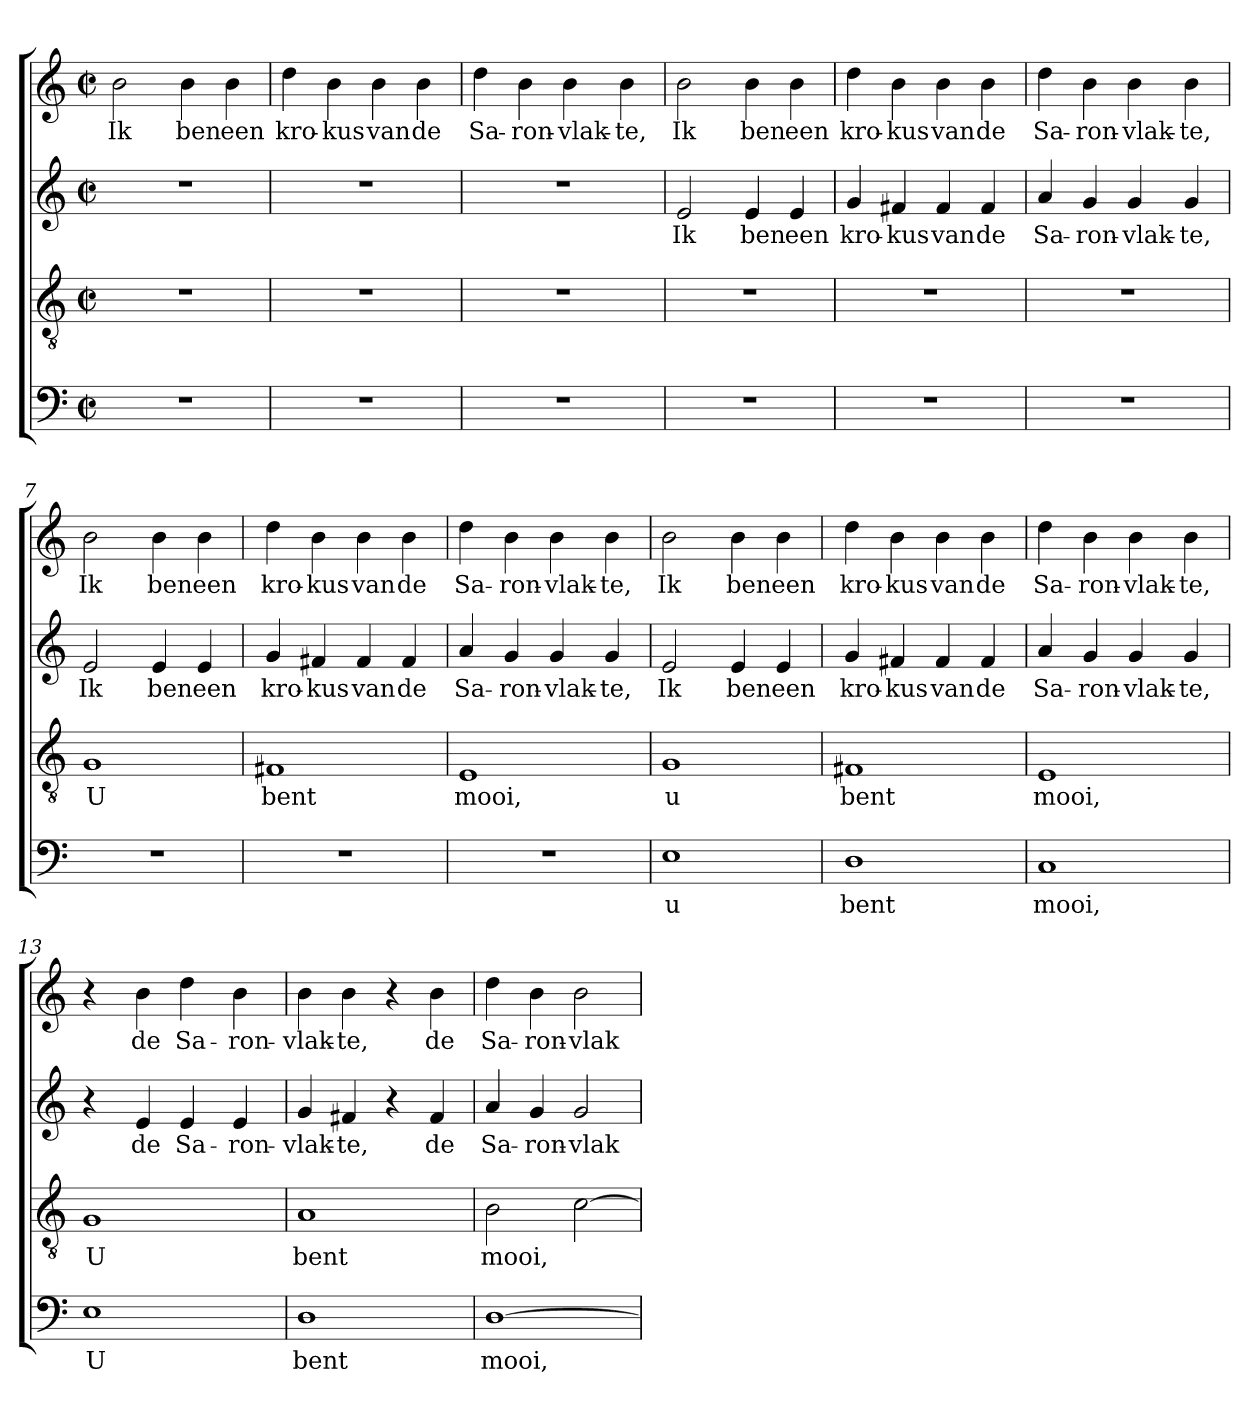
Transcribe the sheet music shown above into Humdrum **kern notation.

**kern	**text	**kern	**text	**kern	**text	**kern	**text
*part4	*part4	*part3	*part3	*part2	*part2	*part1	*part1
*staff4	*staff4	*staff3	*staff3	*staff2	*staff2	*staff1	*staff1
*clefF4	*	*clefGv2	*	*clefG2	*	*clefG2	*
*k[]	*	*k[]	*	*k[]	*	*k[]	*
*C:	*	*C:	*	*C:	*	*C:	*
*M2/2	*	*M2/2	*	*M2/2	*	*M2/2	*
*met(c|)	*	*met(c|)	*	*met(c|)	*	*met(c|)	*
=1	=1	=1	=1	=1	=1	=1	=1
1r	.	1r	.	1r	.	2b\	Ik
.	.	.	.	.	.	4b\	ben
.	.	.	.	.	.	4b\	een
=2	=2	=2	=2	=2	=2	=2	=2
1r	.	1r	.	1r	.	4dd\	kro-
.	.	.	.	.	.	4b\	-kus
.	.	.	.	.	.	4b\	van
.	.	.	.	.	.	4b\	de
=3	=3	=3	=3	=3	=3	=3	=3
1r	.	1r	.	1r	.	4dd\	Sa-
.	.	.	.	.	.	4b\	-ron-
.	.	.	.	.	.	4b\	-vlak-
.	.	.	.	.	.	4b\	-te,
=4	=4	=4	=4	=4	=4	=4	=4
1r	.	1r	.	2e/	Ik	2b\	Ik
.	.	.	.	4e/	ben	4b\	ben
.	.	.	.	4e/	een	4b\	een
=5	=5	=5	=5	=5	=5	=5	=5
1r	.	1r	.	4g/	kro-	4dd\	kro-
.	.	.	.	4f#X/	-kus	4b\	-kus
.	.	.	.	4f#/	van	4b\	van
.	.	.	.	4f#/	de	4b\	de
=6	=6	=6	=6	=6	=6	=6	=6
1r	.	1r	.	4a/	Sa-	4dd\	Sa-
.	.	.	.	4g/	-ron-	4b\	-ron-
.	.	.	.	4g/	-vlak-	4b\	-vlak-
.	.	.	.	4g/	-te,	4b\	-te,
!!LO:LB:g=z
=7	=7	=7	=7	=7	=7	=7	=7
1r	.	1G	U	2e/	Ik	2b\	Ik
.	.	.	.	4e/	ben	4b\	ben
.	.	.	.	4e/	een	4b\	een
=8	=8	=8	=8	=8	=8	=8	=8
1r	.	1F#X	bent	4g/	kro-	4dd\	kro-
.	.	.	.	4f#X/	-kus	4b\	-kus
.	.	.	.	4f#/	van	4b\	van
.	.	.	.	4f#/	de	4b\	de
=9	=9	=9	=9	=9	=9	=9	=9
1r	.	1E	mooi,	4a/	Sa-	4dd\	Sa-
.	.	.	.	4g/	-ron-	4b\	-ron-
.	.	.	.	4g/	-vlak-	4b\	-vlak-
.	.	.	.	4g/	-te,	4b\	-te,
=10	=10	=10	=10	=10	=10	=10	=10
1E	u	1G	u	2e/	Ik	2b\	Ik
.	.	.	.	4e/	ben	4b\	ben
.	.	.	.	4e/	een	4b\	een
=11	=11	=11	=11	=11	=11	=11	=11
1D	bent	1F#X	bent	4g/	kro-	4dd\	kro-
.	.	.	.	4f#X/	-kus	4b\	-kus
.	.	.	.	4f#/	van	4b\	van
.	.	.	.	4f#/	de	4b\	de
=12	=12	=12	=12	=12	=12	=12	=12
1C	mooi,	1E	mooi,	4a/	Sa-	4dd\	Sa-
.	.	.	.	4g/	-ron-	4b\	-ron-
.	.	.	.	4g/	-vlak-	4b\	-vlak-
.	.	.	.	4g/	-te,	4b\	-te,
!!LO:LB:g=z
=13	=13	=13	=13	=13	=13	=13	=13
*	*	*	*	*	*	*^	*
1E	U	1G	U	4r	.	4r	8..ryy	.
.	.	.	.	.	.	.	2ryy	.
.	.	.	.	4e/	de	4b\	.	de
.	.	.	.	4e/	Sa-	4dd\	.	Sa-
.	.	.	.	.	.	.	4ryy	.
.	.	.	.	4e/	-ron-	4b\	.	-ron-
.	.	.	.	.	.	.	32ryy	.
*	*	*	*	*	*	*v	*v	*
=14	=14	=14	=14	=14	=14	=14	=14
1D	bent	1A	bent	4g/	-vlak-	4b\	-vlak-
.	.	.	.	4f#X/	-te,	4b\	-te,
.	.	.	.	4r	.	4r	.
.	.	.	.	4f#/	de	4b\	de
=15	=15	=15	=15	=15	=15	=15	=15
[1D	mooi,	2B\	mooi,	4a/	Sa-	4dd\	Sa-
.	.	.	.	4g/	-ron-	4b\	-ron-
.	.	[2c\	.	2g/	-vlak-	2b\	-vlak-
=	=	=	=	=	=	=	=
*-	*-	*-	*-	*-	*-	*-	*-
